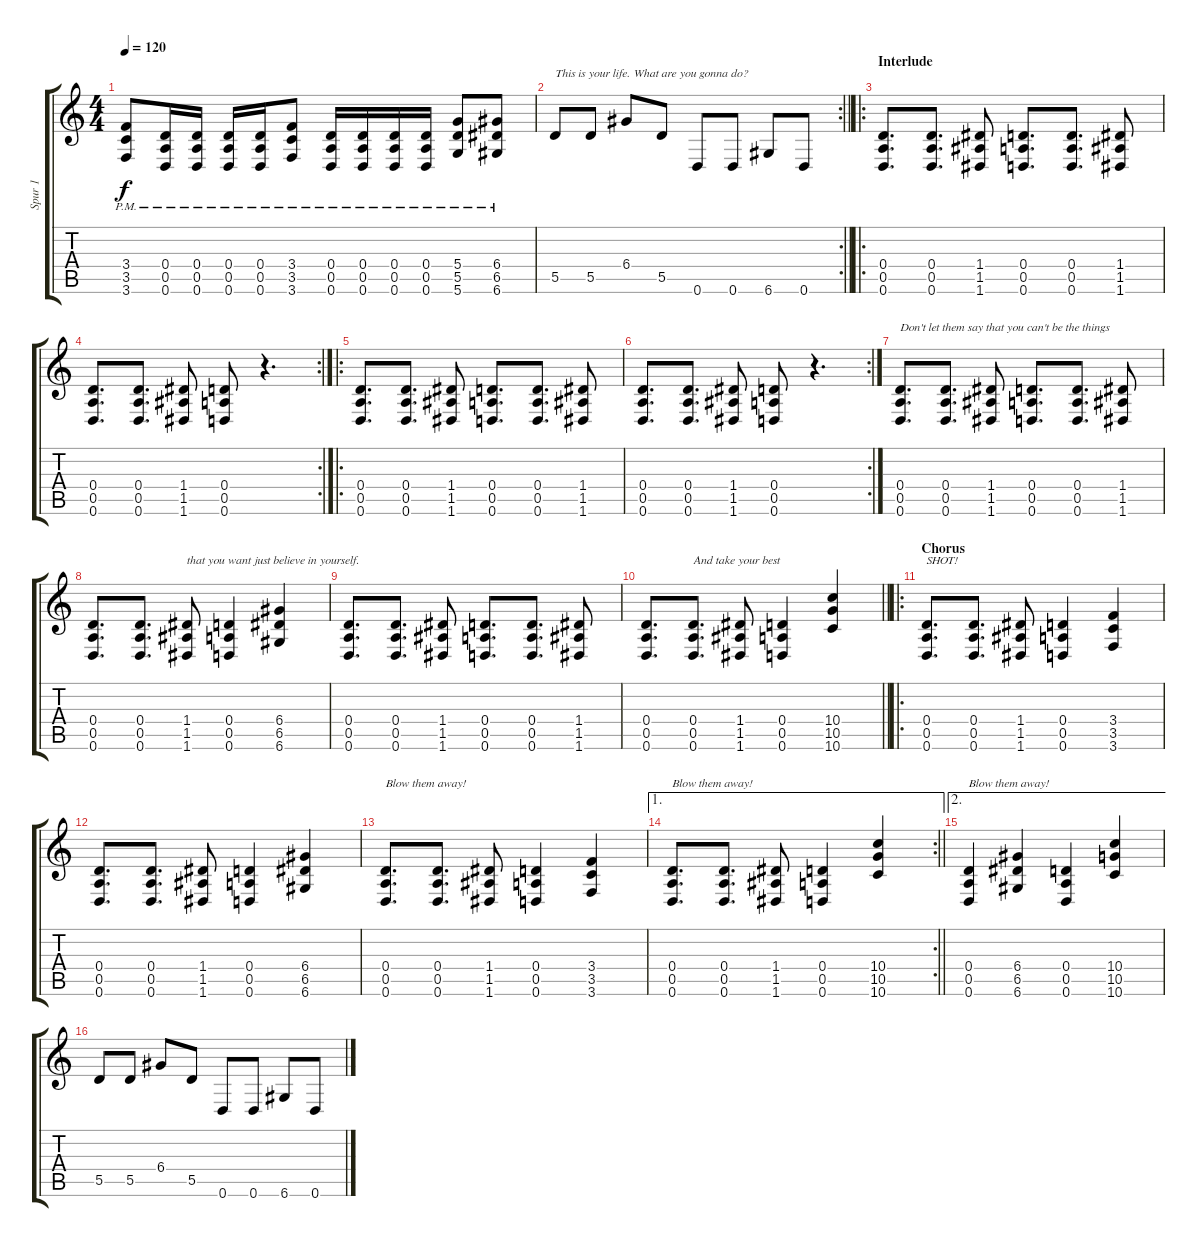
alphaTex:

\track ("Spur 1" "Spur 1") {instrument overdrivenguitar}
\staff {score tabs}
\tuning (E4 B3 G3 D3 A2 D2) {hide}
\ts (4 4)
\tempo 120
\clef g2
\ks c
(3.4{pm} 3.5{pm} 3.6{pm}).8{dy f} (0.4{pm} 0.5{pm} 0.6{pm}).16 (0.4{pm} 0.5{pm} 0.6{pm}).16 (0.4{pm} 0.5{pm} 0.6{pm}).16 (0.4{pm} 0.5{pm} 0.6{pm}).16 (3.4{pm} 3.5{pm} 3.6{pm}).8 (0.4{pm} 0.5{pm} 0.6{pm}).16 (0.4{pm} 0.5{pm} 0.6{pm}).16 (0.4{pm} 0.5{pm} 0.6{pm}).16 (0.4{pm} 0.5{pm} 0.6{pm}).16 (5.4{pm} 5.5{pm} 5.6{pm}).8 (6.4{pm} 6.5{pm} 6.6{pm}).8 |
\rc 2
\barLineRight lightlight
5.5.8{txt "This is your life. What are you gonna do?"} 5.5.8 6.4.8 5.5.8 0.6.8 0.6.8 6.6.8 0.6.8 |
\ro
\section ("" "Interlude")
(0.4 0.5 0.6).8{d} (0.4 0.5 0.6).8{d} (1.4 1.5 1.6).8 (0.4 0.5 0.6).8{d} (0.4 0.5 0.6).8{d} (1.4 1.5 1.6).8 |
\rc 2
(0.4 0.5 0.6).8{d} (0.4 0.5 0.6).8{d} (1.4 1.5 1.6).8 (0.4 0.5 0.6).8 r.4{d} |
\ro
(0.4 0.5 0.6).8{d} (0.4 0.5 0.6).8{d} (1.4 1.5 1.6).8 (0.4 0.5 0.6).8{d} (0.4 0.5 0.6).8{d} (1.4 1.5 1.6).8 |
\rc 2
(0.4 0.5 0.6).8{d} (0.4 0.5 0.6).8{d} (1.4 1.5 1.6).8 (0.4 0.5 0.6).8 r.4{d} |
(0.4 0.5 0.6).8{d txt "Don't let them say that you can't be the things"} (0.4 0.5 0.6).8{d} (1.4 1.5 1.6).8 (0.4 0.5 0.6).8{d} (0.4 0.5 0.6).8{d} (1.4 1.5 1.6).8 |
(0.4 0.5 0.6).8{d} (0.4 0.5 0.6).8{d} (1.4 1.5 1.6).8{txt "that you want just believe in yourself."} (0.4 0.5 0.6).4 (6.4 6.5 6.6).4 |
(0.4 0.5 0.6).8{d} (0.4 0.5 0.6).8{d} (1.4 1.5 1.6).8 (0.4 0.5 0.6).8{d} (0.4 0.5 0.6).8{d} (1.4 1.5 1.6).8 |
\barLineRight lightlight
(0.4 0.5 0.6).8{d} (0.4 0.5 0.6).8{d txt "And take your best"} (1.4 1.5 1.6).8 (0.4 0.5 0.6).4 (10.4 10.5 10.6).4 |
\ro
\section ("" "Chorus")
(0.4 0.5 0.6).8{d txt "SHOT!"} (0.4 0.5 0.6).8{d} (1.4 1.5 1.6).8 (0.4 0.5 0.6).4 (3.4 3.5 3.6).4 |
(0.4 0.5 0.6).8{d} (0.4 0.5 0.6).8{d} (1.4 1.5 1.6).8 (0.4 0.5 0.6).4 (6.4 6.5 6.6).4 |
(0.4 0.5 0.6).8{d txt "Blow them away!"} (0.4 0.5 0.6).8{d} (1.4 1.5 1.6).8 (0.4 0.5 0.6).4 (3.4 3.5 3.6).4 |
\ae 1
\rc 2
\barLineRight lightlight
(0.4 0.5 0.6).8{d txt "Blow them away!"} (0.4 0.5 0.6).8{d} (1.4 1.5 1.6).8 (0.4 0.5 0.6).4 (10.4 10.5 10.6).4 |
\ae 2
(0.4 0.5 0.6).4{txt "Blow them away!"} (6.4 6.5 6.6).4 (0.4 0.5 0.6).4 (10.4 10.5 10.6).4 |
5.5.8 5.5.8 6.4.8 5.5.8 0.6.8 0.6.8 6.6.8 0.6.8
